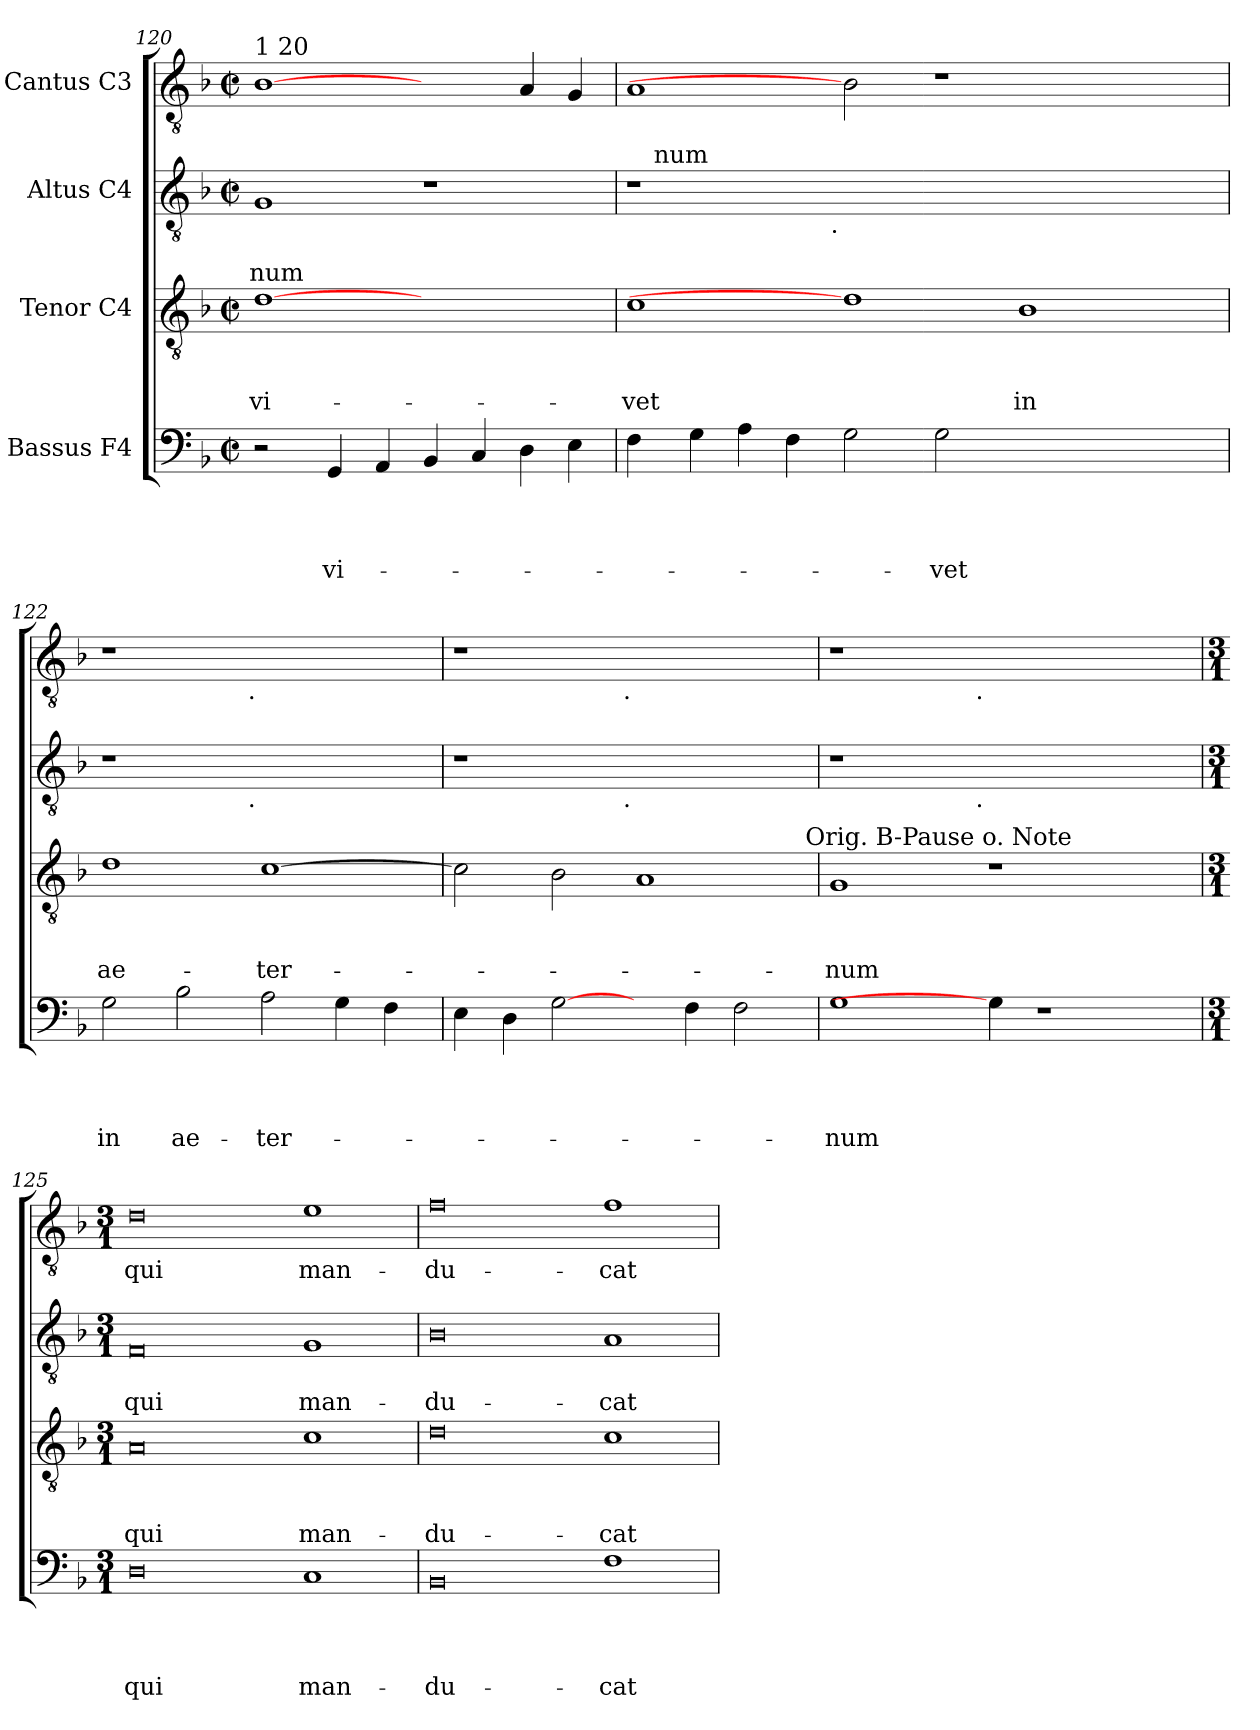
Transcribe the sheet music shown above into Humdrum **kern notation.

**kern	**text	**text	**text	**text	**kern	**text	**text	**text	**kern	**text	**text	**kern	**text
*part4	*part4	*part4	*part4	*part4	*part3	*part3	*part3	*part3	*part2	*part2	*part2	*part1	*part1
*staff4	*staff4	*staff4	*staff4	*staff4	*staff3	*staff3	*staff3	*staff3	*staff2	*staff2	*staff2	*staff1	*staff1
*I"Bassus F4	*	*	*	*	*I"Tenor C4	*	*	*	*I"Altus C4	*	*	*I"Cantus C3	*
!!LO:LB:g=z
*clefF4	*	*	*	*	*clefGv2	*	*	*	*clefGv2	*	*	*clefGv2	*
*k[b-]	*	*	*	*	*k[b-]	*	*	*	*k[b-]	*	*	*k[b-]	*
*F:	*	*	*	*	*F:	*	*	*	*F:	*	*	*F:	*
*M2/2	*	*	*	*	*M2/2	*	*	*	*M2/2	*	*	*M2/2	*
*met(c|)	*	*	*	*	*met(c|)	*	*	*	*met(c|)	*	*	*met(c|)	*
=120	=120	=120	=120	=120	=120	=120	=120	=120	=120	=120	=120	=120	=120
!	!	!	!	!	!	!	!	!	!	!	!	!LO:TX:a:t=1 20	!
!	!	!	!	!	!	!	!	!LO:LY:b	!	!	!LO:LY:b	!	!
2r	.	.	.	.	[1d	.	.	vi-	1G	.	-num	[1B-	.
!	!	!	!	!LO:LY:b	!	!	!	!	!	!	!	!	!
4GG/	.	.	.	vi-	.	.	.	.	.	.	.	.	.
4AA/	.	.	.	.	.	.	.	.	.	.	.	.	.
4BB-/	.	.	.	.	1ryy	.	.	.	1r	.	.	2ryy	.
4C/	.	.	.	.	.	.	.	.	.	.	.	.	.
4D\	.	.	.	.	.	.	.	.	.	.	.	4A/	.
4E\	.	.	.	.	.	.	.	.	.	.	.	4G/	.
=121	=121	=121	=121	=121	=121	=121	=121	=121	=121	=121	=121	=121	=121
!	!	!	!	!	!	!	!	!LO:LY:b	!	!	!	!	!
*	*	*	*	*	*	*	*	*	*^	*	*	*	*
*	*	*	*	*	*	*	*	*	*	*^	*	*	*	*
4F\	.	.	.	.	1c	.	.	-vet	1r	16.ryy	2ryy	.	.	1A	.
!	!	!	!	!	!	!	!	!	!	!LO:TX:a:t=num	!	!	!	!	!
.	.	.	.	.	.	.	.	.	.	1ryy	.	.	.	.	.
4G\	.	.	.	.	.	.	.	.	.	.	.	.	.	.	.
4A\	.	.	.	.	.	.	.	.	.	.	4...ryy	.	.	.	.
4F\	.	.	.	.	.	.	.	.	.	.	.	.	.	.	.
!	!	!	!	!	!	!	!	!	!	!	!LO:TX:b:t=.	!	!	!	!
.	.	.	.	.	.	.	.	.	.	.	1ryy	.	.	.	.
2G\	.	.	.	.	1d]	.	.	.	0ryy	.	.	.	.	2B-]	.
.	.	.	.	.	.	.	.	.	.	1ryy	.	.	.	.	.
!	!	!	!	!LO:LY:b	!	!	!	!	!	!	!	!	!	!	!
2G\	.	.	.	-vet	.	.	.	.	.	.	.	.	.	1r	.
.	.	.	.	.	.	.	.	.	.	.	1ryy	.	.	.	.
!	!	!	!	!	!	!	!	!LO:LY:b	!	!	!	!	!	!	!
1ryy	.	.	.	.	1B-	.	.	in	.	.	.	.	.	.	.
.	.	.	.	.	.	.	.	.	.	2ryy	.	.	.	.	.
.	.	.	.	.	.	.	.	.	.	.	.	.	.	2ryy	.
.	.	.	.	.	.	.	.	.	.	4ryy	.	.	.	.	.
.	.	.	.	.	.	.	.	.	.	8ryy	.	.	.	.	.
.	.	.	.	.	.	.	.	.	.	32ryy	32ryy	.	.	.	.
=122	=122	=122	=122	=122	=122	=122	=122	=122	=122	=122	=122	=122	=122	=122	=122
!	!	!	!	!LO:LY:b	!	!	!	!LO:LY:b	!	!	!	!	!	!	!
*	*	*	*	*	*	*	*	*	*	*v	*v	*	*	*^	*
2G\	.	.	.	in	1d	.	.	ae-	1r	2ryy	.	.	1r	2ryy	.
!	!	!	!	!LO:LY:b	!	!	!	!	!	!	!	!	!	!	!
2B-\	.	.	.	ae-	.	.	.	.	.	4...ryy	.	.	.	4...ryy	.
!	!	!	!	!	!	!	!	!	!	!	!	!	!	!LO:TX:b:t=.	!
!	!	!	!	!	!	!	!	!	!	!LO:TX:b:t=.	!	!	!	!	!
.	.	.	.	.	.	.	.	.	.	1ryy	.	.	.	1ryy	.
!	!	!	!	!LO:LY:b	!	!	!	!LO:LY:b	!	!	!	!	!	!	!
2A\	.	.	.	-ter-	[>1c	.	.	-ter-	1ryy	.	.	.	1ryy	.	.
4G\	.	.	.	.	.	.	.	.	.	.	.	.	.	.	.
4F\	.	.	.	.	.	.	.	.	.	.	.	.	.	.	.
.	.	.	.	.	.	.	.	.	.	32ryy	.	.	.	32ryy	.
=123	=123	=123	=123	=123	=123	=123	=123	=123	=123	=123	=123	=123	=123	=123	=123
*	*	*	*	*	*^	*	*	*	*	*	*	*	*	*	*
4E\	.	.	.	.	2c\]	1ryy	.	.	.	1r	2ryy	.	.	1r	2ryy	.
4D\	.	.	.	.	.	.	.	.	.	.	.	.	.	.	.	.
[2G\	.	.	.	.	2B-\	.	.	.	.	.	4...ryy	.	.	.	4...ryy	.
!	!	!	!	!	!	!	!	!	!	!	!	!	!	!	!LO:TX:b:t=.	!
!	!	!	!	!	!	!	!	!	!	!	!LO:TX:b:t=.	!	!	!	!	!
.	.	.	.	.	.	.	.	.	.	.	1ryy	.	.	.	1ryy	.
4ryy	.	.	.	.	1A	2ryy	.	.	.	1ryy	.	.	.	1ryy	.	.
4F\	.	.	.	.	.	.	.	.	.	.	.	.	.	.	.	.
2F\	.	.	.	.	.	4...ryy	.	.	.	.	.	.	.	.	.	.
!	!	!	!	!	!	!LO:TX:a:t=Orig. B-Pause o. Note	!	!	!	!	!	!	!	!	!	!
.	.	.	.	.	.	32ryy	.	.	.	.	32ryy	.	.	.	32ryy	.
=124	=124	=124	=124	=124	=124	=124	=124	=124	=124	=124	=124	=124	=124	=124	=124	=124
!	!	!	!	!LO:LY:b	!	!	!	!	!LO:LY:b	!	!	!	!	!	!	!
*	*	*	*	*	*v	*v	*	*	*	*	*	*	*	*	*	*
1G	.	.	.	-num	1G	.	.	-num	1r	2ryy	.	.	1r	2ryy	.
.	.	.	.	.	.	.	.	.	.	4...ryy	.	.	.	4...ryy	.
!	!	!	!	!	!	!	!	!	!	!	!	!	!	!LO:TX:b:t=.	!
!	!	!	!	!	!	!	!	!	!	!LO:TX:b:t=.	!	!	!	!	!
.	.	.	.	.	.	.	.	.	.	1ryy	.	.	.	1ryy	.
4G\]	.	.	.	.	1r	.	.	.	1ryy	.	.	.	1ryy	.	.
1r	.	.	.	.	.	.	.	.	.	.	.	.	.	.	.
.	.	.	.	.	.	.	.	.	.	4ryy	.	.	.	4ryy	.
.	.	.	.	.	4ryy	.	.	.	4ryy	.	.	.	4ryy	.	.
.	.	.	.	.	.	.	.	.	.	32ryy	.	.	.	32ryy	.
*	*	*	*	*	*	*	*	*	*v	*v	*	*	*	*	*
*	*	*	*	*	*	*	*	*	*	*	*	*v	*v	*
!!LO:PB:g=z
=125	=125	=125	=125	=125	=125	=125	=125	=125	=125	=125	=125	=125	=125
*M3/1	*	*	*	*	*M3/1	*	*	*	*M3/1	*	*	*M3/1	*
*	*	*	*	*	*	*	*	*	*^	*	*	*^	*
!	!	!	!	!	!	!	!	!	!	!	!	!	!LO:TX:a:t=1 25	!	!
!	!	!	!	!LO:LY:b	!	!	!	!LO:LY:b	!	!	!	!LO:LY:b	!	!	!LO:LY:b
*	*	*	*	*	*	*	*	*	*v	*v	*	*	*	*	*
*	*	*	*	*	*	*	*	*	*	*	*	*v	*v	*
0D	.	.	.	qui	0A	.	.	qui	0F	.	qui	0d	-qui
!	!	!	!	!LO:LY:b	!	!	!	!LO:LY:b	!	!	!LO:LY:b	!	!LO:LY:b
1C	.	.	.	man-	1c	.	.	man-	1G	.	man-	1e	man-
=126	=126	=126	=126	=126	=126	=126	=126	=126	=126	=126	=126	=126	=126
!	!	!	!	!LO:LY:b	!	!	!	!LO:LY:b	!	!	!LO:LY:b	!	!LO:LY:b
0BB-	.	.	.	-du-	0d	.	.	-du-	0B-	.	-du-	0f	-du-
!	!	!	!	!LO:LY:b	!	!	!	!LO:LY:b	!	!	!LO:LY:b	!	!LO:LY:b
1F	.	.	.	-cat	1c	.	.	-cat	1A	.	-cat	1f	-cat
=	=	=	=	=	=	=	=	=	=	=	=	=	=
*-	*-	*-	*-	*-	*-	*-	*-	*-	*-	*-	*-	*-	*-
